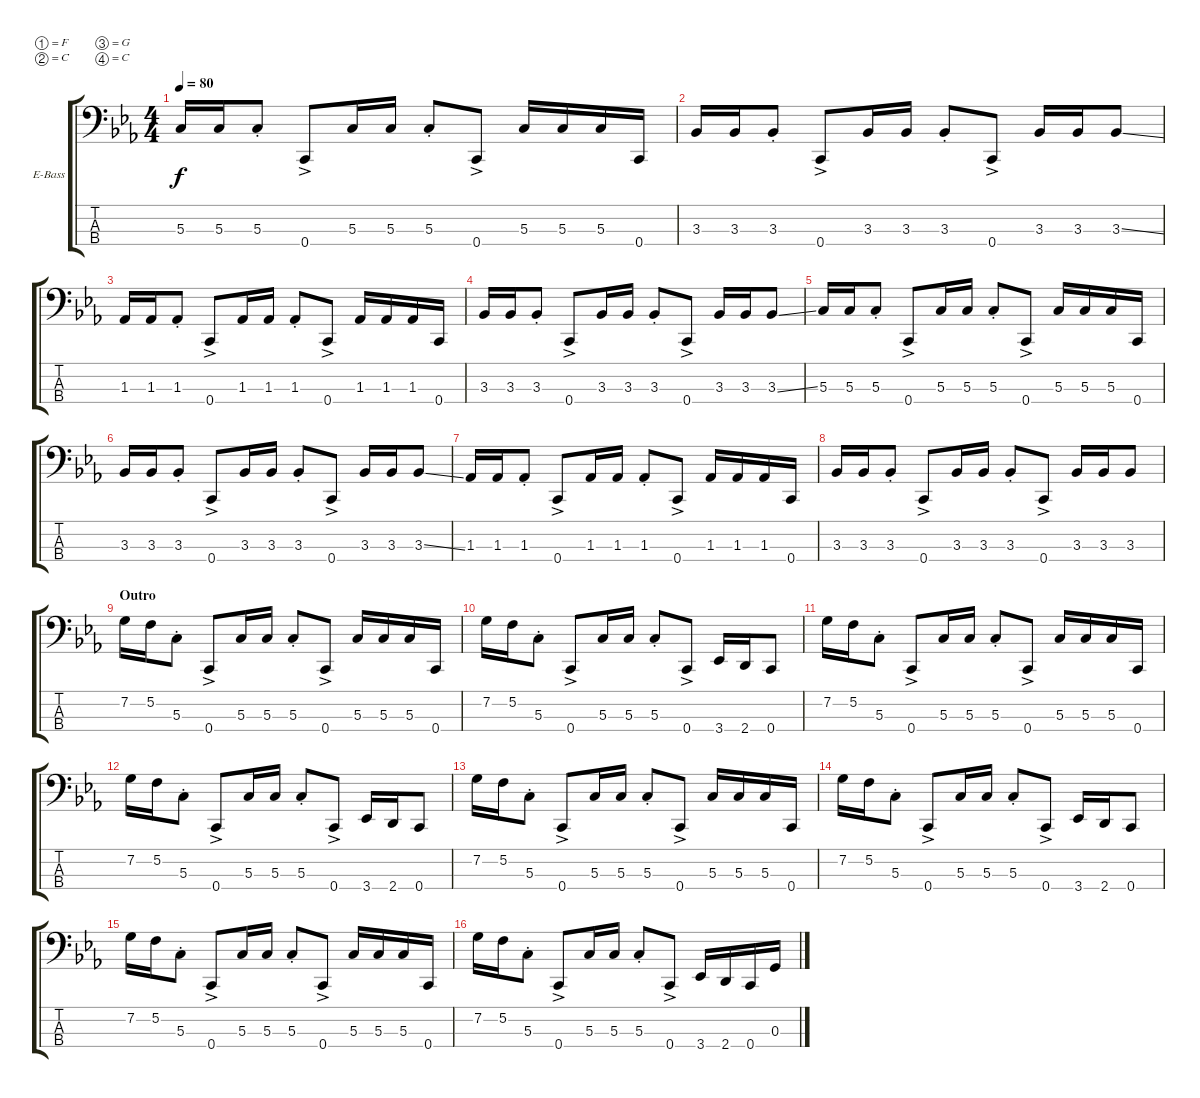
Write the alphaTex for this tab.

\defaultSystemsLayout 4
\bracketExtendMode groupsimilarinstruments
\firstSystemTrackNameOrientation horizontal
\otherSystemsTrackNameOrientation horizontal
\track ("Paul Van Bruystegem" "E-Bass") {instrument electricbassfinger}
\staff {score tabs}
\tuning (F2 C2 G1 C1)
\ts (4 4)
\tempo 80
\clef f4
\ks cminor
5.3.16{dy f} 5.3.16 5.3{st}.8 0.4{ac}.8 5.3.16 5.3.16 5.3{st}.8 0.4{ac}.8 5.3.16 5.3.16 5.3.16 0.4.16 |
3.3.16 3.3.16 3.3{st}.8 0.4{ac}.8 3.3.16 3.3.16 3.3{st}.8 0.4{ac}.8 3.3.16 3.3.16 3.3{ss}.8 |
1.3.16 1.3.16 1.3{st}.8 0.4{ac}.8 1.3.16 1.3.16 1.3{st}.8 0.4{ac}.8 1.3.16 1.3.16 1.3.16 0.4.16 |
3.3.16 3.3.16 3.3{st}.8 0.4{ac}.8 3.3.16 3.3.16 3.3{st}.8 0.4{ac}.8 3.3.16 3.3.16 3.3{ss}.8 |
5.3.16 5.3.16 5.3{st}.8 0.4{ac}.8 5.3.16 5.3.16 5.3{st}.8 0.4{ac}.8 5.3.16 5.3.16 5.3.16 0.4.16 |
3.3.16 3.3.16 3.3{st}.8 0.4{ac}.8 3.3.16 3.3.16 3.3{st}.8 0.4{ac}.8 3.3.16 3.3.16 3.3{ss}.8 |
1.3.16 1.3.16 1.3{st}.8 0.4{ac}.8 1.3.16 1.3.16 1.3{st}.8 0.4{ac}.8 1.3.16 1.3.16 1.3.16 0.4.16 |
3.3.16 3.3.16 3.3{st}.8 0.4{ac}.8 3.3.16 3.3.16 3.3{st}.8 0.4{ac}.8 3.3.16 3.3.16 3.3.8 |
\section ("" "Outro")
7.2.16 5.2.16 5.3{st}.8 0.4{ac}.8 5.3.16 5.3.16 5.3{st}.8 0.4{ac}.8 5.3.16 5.3.16 5.3.16 0.4.16 |
7.2.16 5.2.16 5.3{st}.8 0.4{ac}.8 5.3.16 5.3.16 5.3{st}.8 0.4{ac}.8 3.4.16 2.4.16 0.4.8 |
7.2.16 5.2.16 5.3{st}.8 0.4{ac}.8 5.3.16 5.3.16 5.3{st}.8 0.4{ac}.8 5.3.16 5.3.16 5.3.16 0.4.16 |
7.2.16 5.2.16 5.3{st}.8 0.4{ac}.8 5.3.16 5.3.16 5.3{st}.8 0.4{ac}.8 3.4.16 2.4.16 0.4.8 |
7.2.16 5.2.16 5.3{st}.8 0.4{ac}.8 5.3.16 5.3.16 5.3{st}.8 0.4{ac}.8 5.3.16 5.3.16 5.3.16 0.4.16 |
7.2.16 5.2.16 5.3{st}.8 0.4{ac}.8 5.3.16 5.3.16 5.3{st}.8 0.4{ac}.8 3.4.16 2.4.16 0.4.8 |
7.2.16 5.2.16 5.3{st}.8 0.4{ac}.8 5.3.16 5.3.16 5.3{st}.8 0.4{ac}.8 5.3.16 5.3.16 5.3.16 0.4.16 |
7.2.16 5.2.16 5.3{st}.8 0.4{ac}.8 5.3.16 5.3.16 5.3{st}.8 0.4{ac}.8 3.4.16 2.4.16 0.4.16 0.3.16
